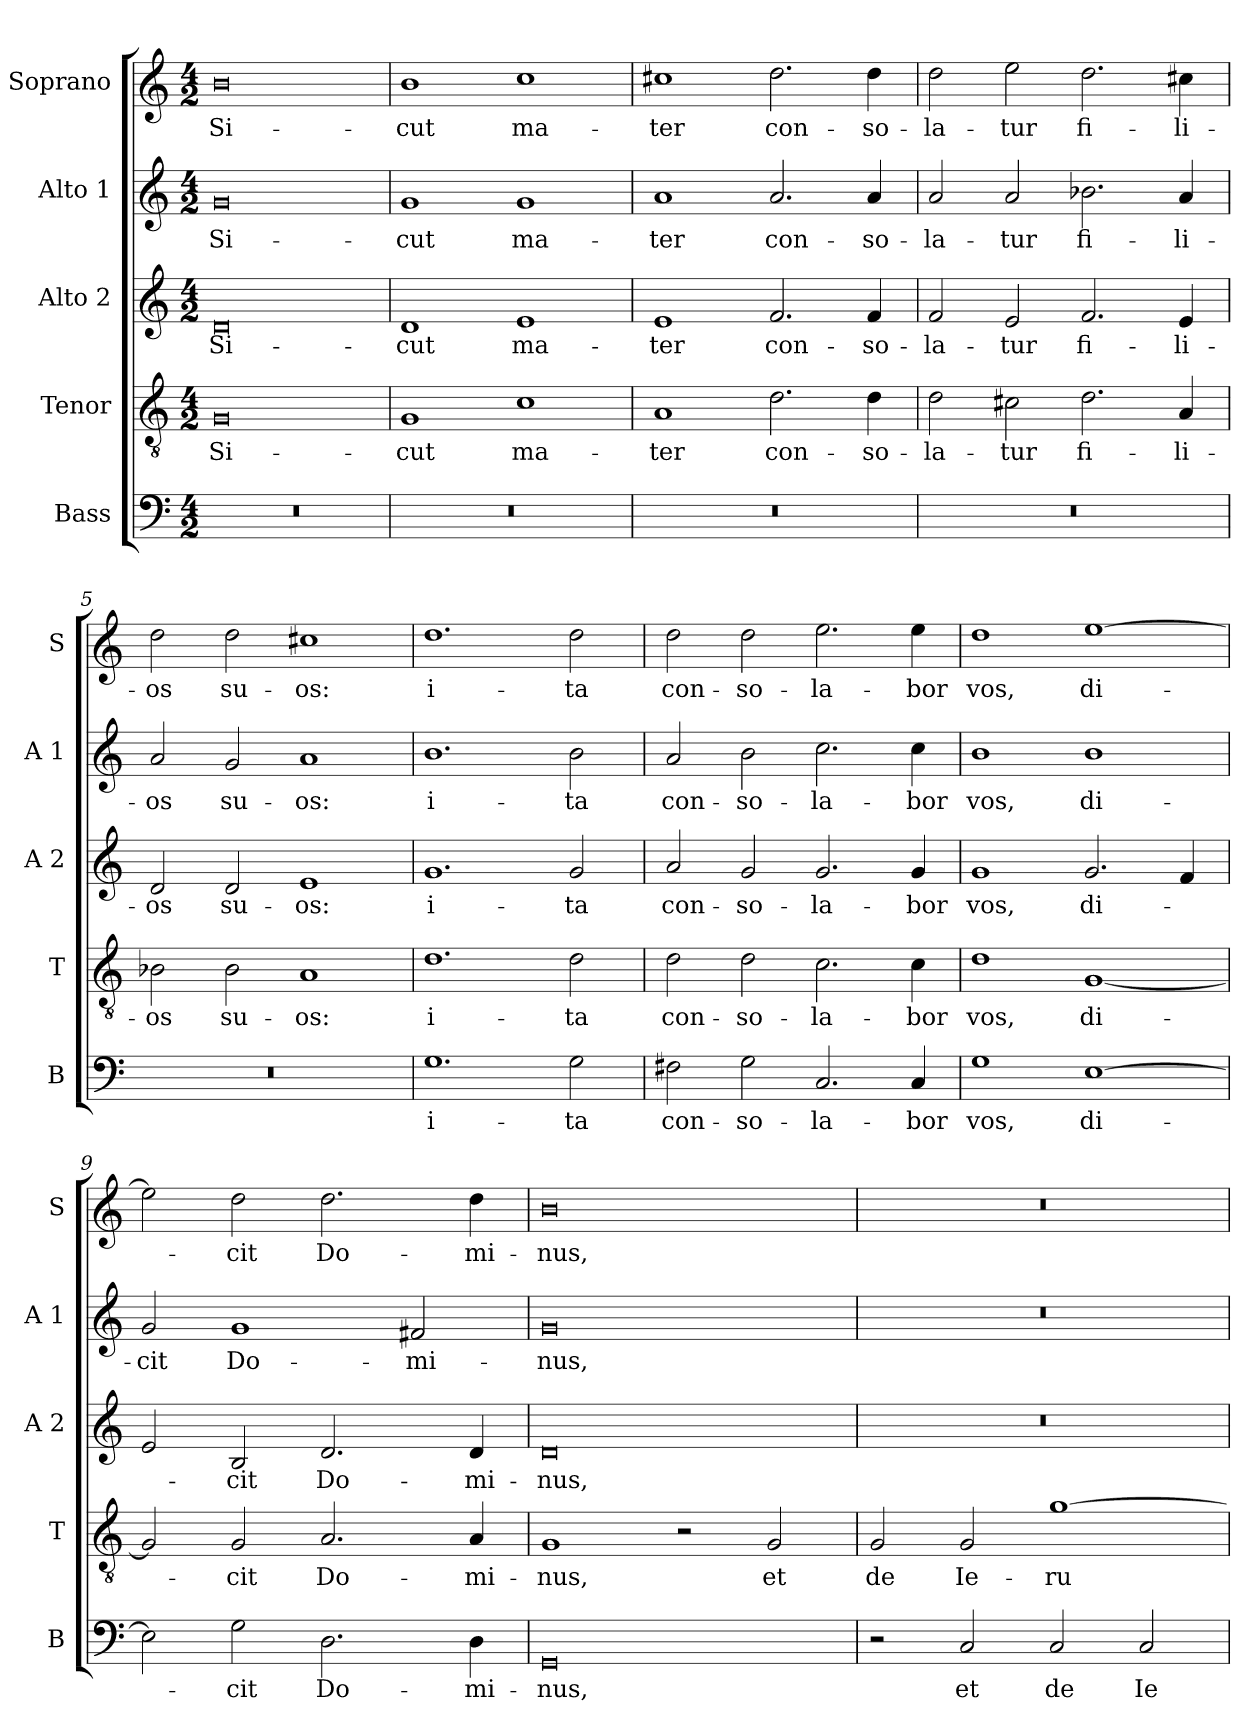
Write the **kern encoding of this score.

**kern	**text	**kern	**text	**kern	**text	**kern	**text	**kern	**text
*part5	*part5	*part4	*part4	*part3	*part3	*part2	*part2	*part1	*part1
*staff5	*staff5	*staff4	*staff4	*staff3	*staff3	*staff2	*staff2	*staff1	*staff1
*I"Bass	*	*I"Tenor	*	*I"Alto 2	*	*I"Alto 1	*	*I"Soprano	*
*I'B	*	*I'T	*	*I'A 2	*	*I'A 1	*	*I'S	*
*clefF4	*	*clefGv2	*	*clefG2	*	*clefG2	*	*clefG2	*
*k[]	*	*k[]	*	*k[]	*	*k[]	*	*k[]	*
*C:	*	*C:	*	*C:	*	*C:	*	*C:	*
*M4/2	*	*M4/2	*	*M4/2	*	*M4/2	*	*M4/2	*
=1	=1	=1	=1	=1	=1	=1	=1	=1	=1
!	!	!	!LO:LY:b	!	!LO:LY:b	!	!LO:LY:b	!	!LO:LY:b
0r	.	0G	Si-	0d	Si-	0g	Si-	0b	Si-
=2	=2	=2	=2	=2	=2	=2	=2	=2	=2
!	!	!	!LO:LY:b	!	!LO:LY:b	!	!LO:LY:b	!	!LO:LY:b
0r	.	1G	-cut	1d	-cut	1g	-cut	1b	-cut
!	!	!	!LO:LY:b	!	!LO:LY:b	!	!LO:LY:b	!	!LO:LY:b
.	.	1c	ma-	1e	ma-	1g	ma-	1cc	ma-
=3	=3	=3	=3	=3	=3	=3	=3	=3	=3
!	!	!	!LO:LY:b	!	!LO:LY:b	!	!LO:LY:b	!	!LO:LY:b
0r	.	1A	-ter	1e	-ter	1a	-ter	1cc#X	-ter
!	!	!	!LO:LY:b	!	!LO:LY:b	!	!LO:LY:b	!	!LO:LY:b
.	.	2.d\	con-	2.f/	con-	2.a/	con-	2.dd\	con-
!	!	!	!LO:LY:b	!	!LO:LY:b	!	!LO:LY:b	!	!LO:LY:b
.	.	4d\	-so-	4f/	-so-	4a/	-so-	4dd\	-so-
=4	=4	=4	=4	=4	=4	=4	=4	=4	=4
!	!	!	!LO:LY:b	!	!LO:LY:b	!	!LO:LY:b	!	!LO:LY:b
0r	.	2d\	-la-	2f/	-la-	2a/	-la-	2dd\	-la-
!	!	!	!LO:LY:b	!	!LO:LY:b	!	!LO:LY:b	!	!LO:LY:b
.	.	2c#X\	-tur	2e/	-tur	2a/	-tur	2ee\	-tur
!	!	!	!LO:LY:b	!	!LO:LY:b	!	!LO:LY:b	!	!LO:LY:b
.	.	2.d\	fi-	2.f/	fi-	2.b-X\	fi-	2.dd\	fi-
!	!	!	!LO:LY:b	!	!LO:LY:b	!	!LO:LY:b	!	!LO:LY:b
.	.	4A/	-li-	4e/	-li-	4a/	-li-	4cc#X\	-li-
=5	=5	=5	=5	=5	=5	=5	=5	=5	=5
!	!	!	!LO:LY:b	!	!LO:LY:b	!	!LO:LY:b	!	!LO:LY:b
0r	.	2B-X\	-os	2d/	-os	2a/	-os	2dd\	-os
!	!	!	!LO:LY:b	!	!LO:LY:b	!	!LO:LY:b	!	!LO:LY:b
.	.	2B-\	su-	2d/	su-	2g/	su-	2dd\	su-
!	!	!	!LO:LY:b	!	!LO:LY:b	!	!LO:LY:b	!	!LO:LY:b
.	.	1A	-os:	1e	-os:	1a	-os:	1cc#X	-os:
!!LO:LB:g=z
=6	=6	=6	=6	=6	=6	=6	=6	=6	=6
!	!LO:LY:b	!	!LO:LY:b	!	!LO:LY:b	!	!LO:LY:b	!	!LO:LY:b
1.G	i-	1.d	i-	1.g	i-	1.b	i-	1.dd	i-
!	!LO:LY:b	!	!LO:LY:b	!	!LO:LY:b	!	!LO:LY:b	!	!LO:LY:b
2G\	-ta	2d\	-ta	2g/	-ta	2b\	-ta	2dd\	-ta
=7	=7	=7	=7	=7	=7	=7	=7	=7	=7
!	!LO:LY:b	!	!LO:LY:b	!	!LO:LY:b	!	!LO:LY:b	!	!LO:LY:b
2F#X\	con-	2d\	con-	2a/	con-	2a/	con-	2dd\	con-
!	!LO:LY:b	!	!LO:LY:b	!	!LO:LY:b	!	!LO:LY:b	!	!LO:LY:b
2G\	-so-	2d\	-so-	2g/	-so-	2b\	-so-	2dd\	-so-
!	!LO:LY:b	!	!LO:LY:b	!	!LO:LY:b	!	!LO:LY:b	!	!LO:LY:b
2.C/	-la-	2.c\	-la-	2.g/	-la-	2.cc\	-la-	2.ee\	-la-
!	!LO:LY:b	!	!LO:LY:b	!	!LO:LY:b	!	!LO:LY:b	!	!LO:LY:b
4C/	-bor	4c\	-bor	4g/	-bor	4cc\	-bor	4ee\	-bor
=8	=8	=8	=8	=8	=8	=8	=8	=8	=8
!	!LO:LY:b	!	!LO:LY:b	!	!LO:LY:b	!	!LO:LY:b	!	!LO:LY:b
1G	vos,	1d	vos,	1g	vos,	1b	vos,	1dd	vos,
!	!LO:LY:b	!	!LO:LY:b	!	!LO:LY:b	!	!LO:LY:b	!	!LO:LY:b
[1E	di-	[1G	di-	2.g/	di-	1b	di-	[1ee	di-
.	.	.	.	4f/	.	.	.	.	.
=9	=9	=9	=9	=9	=9	=9	=9	=9	=9
!	!	!	!	!	!	!	!LO:LY:b	!	!
2E\]	.	2G/]	.	2e/	.	2g/	-cit	2ee\]	.
!	!LO:LY:b	!	!LO:LY:b	!	!LO:LY:b	!	!LO:LY:b	!	!LO:LY:b
2G\	-cit	2G/	-cit	2B/	-cit	1g	Do-	2dd\	-cit
!	!LO:LY:b	!	!LO:LY:b	!	!LO:LY:b	!	!	!	!LO:LY:b
2.D\	Do-	2.A/	Do-	2.d/	Do-	.	.	2.dd\	Do-
!	!	!	!	!	!	!	!LO:LY:b	!	!
.	.	.	.	.	.	2f#X/	-mi-	.	.
!	!LO:LY:b	!	!LO:LY:b	!	!LO:LY:b	!	!	!	!LO:LY:b
4D\	-mi-	4A/	-mi-	4d/	-mi-	.	.	4dd\	-mi-
=10	=10	=10	=10	=10	=10	=10	=10	=10	=10
!	!LO:LY:b	!	!LO:LY:b	!	!LO:LY:b	!	!LO:LY:b	!	!LO:LY:b
0GG	-nus,	1G	-nus,	0d	-nus,	0g	-nus,	0b	-nus,
.	.	2r	.	.	.	.	.	.	.
!	!	!	!LO:LY:b	!	!	!	!	!	!
.	.	2G/	et	.	.	.	.	.	.
!!LO:PB:g=z
=11	=11	=11	=11	=11	=11	=11	=11	=11	=11
!	!	!	!LO:LY:b	!	!	!	!	!	!
2r	.	2G/	de	0r	.	0r	.	0r	.
!	!LO:LY:b	!	!LO:LY:b	!	!	!	!	!	!
2C/	et	2G/	Ie-	.	.	.	.	.	.
!	!LO:LY:b	!	!LO:LY:b	!	!	!	!	!	!
2C/	de	[1g	-ru-	.	.	.	.	.	.
!	!LO:LY:b	!	!	!	!	!	!	!	!
2C/	Ie-	.	.	.	.	.	.	.	.
=	=	=	=	=	=	=	=	=	=
*-	*-	*-	*-	*-	*-	*-	*-	*-	*-
